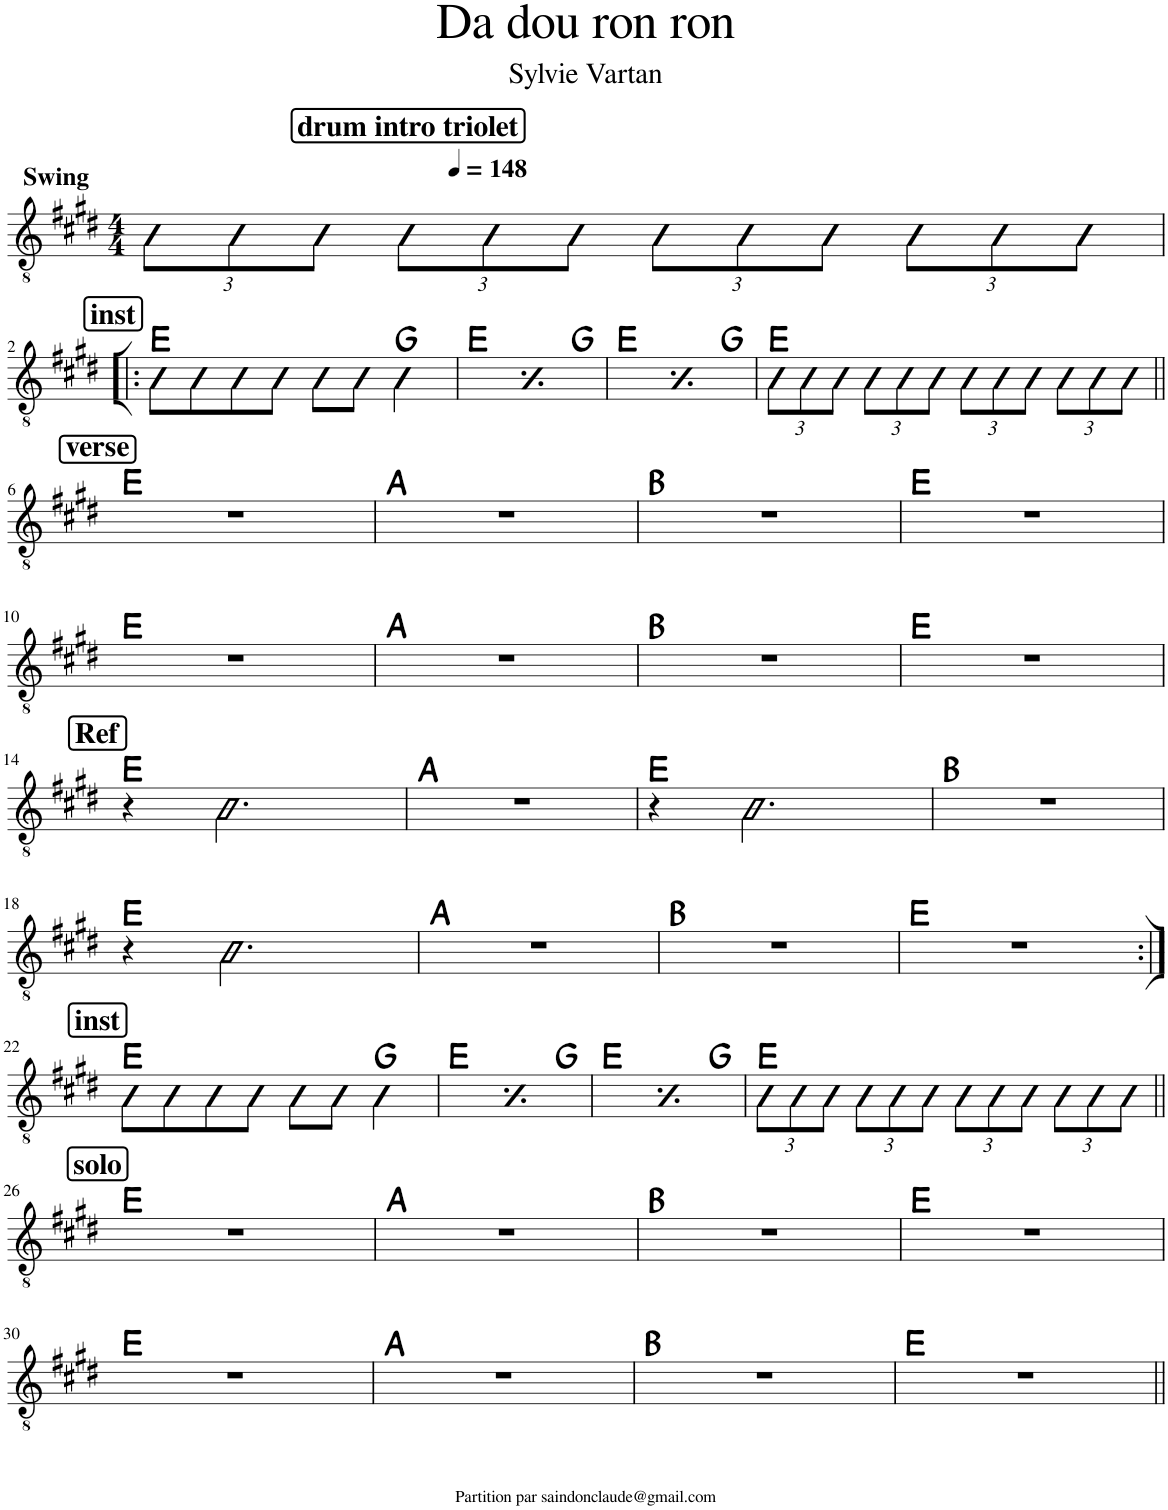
**kern	**harte
*part1	*part1
*staff1	*
*I"Classical Guitar	*
*I'Guit.	*
*clefGv2	*
*k[f#c#g#d#]	*
*M4/4	*
*MM148	*
*Xbrackettup	*
!!LO:REH:place=s1:a:B:rj:fs=14:t=drum intro triolet
=1	=1
!LO:TX:a:B:t=Swing	!
12E\L	.
12E\	.
12E\J	.
12E\L	.
12E\	.
12E\J	.
12E\L	.
12E\	.
12E\J	.
12E\L	.
12E\	.
12E\J	.
!!LO:LB:g=z
!!LO:REH:place=s1:a:B:rj:fs=14:t=inst
=2!|:	=2!|:
8E\L	E:maj
8E\	.
8E\	.
8E\J	.
8E\L	.
8E\J	.
4G#\	G:maj
!!LO:REH:place=s1:a:B:rj:fs=14:t=inst
=3	=3
8E\L	E:maj
8E\	.
8E\	.
8E\J	.
8E\L	.
8E\J	.
4G#\	G:maj
!!LO:REH:place=s1:a:B:rj:fs=14:t=inst
=4	=4
8E\L	E:maj
8E\	.
8E\	.
8E\J	.
8E\L	.
8E\J	.
4G#\	G:maj
=5	=5
12E\L	E:maj
12E\	.
12E\J	.
12E\L	.
12E\	.
12E\J	.
12E\L	.
12E\	.
12E\J	.
12E\L	.
12E\	.
12E\J	.
!!LO:LB:g=z
!!LO:REH:place=s1:a:B:rj:fs=14:t=verse
=6||	=6||
1r	E:maj
=7	=7
1r	A:maj
=8	=8
1r	B:maj
=9	=9
1r	E:maj
!!LO:LB:g=z
=10	=10
1r	E:maj
=11	=11
1r	A:maj
=12	=12
1r	B:maj
=13	=13
1r	E:maj
!!LO:LB:g=z
!!LO:REH:place=s1:a:B:rj:fs=14:t=Ref
=14	=14
4r	E:maj
2.E\	.
=15	=15
1r	A:maj
=16	=16
4r	E:maj
2.E\	.
=17	=17
1r	B:maj
!!LO:LB:g=z
=18	=18
4r	E:maj
2.E\	.
=19	=19
1r	A:maj
=20	=20
1r	B:maj
=21	=21
1r	E:maj
!!LO:LB:g=z
!!LO:REH:place=s1:a:B:rj:fs=14:t=inst
=22:|!	=22:|!
8E\L	E:maj
8E\	.
8E\	.
8E\J	.
8E\L	.
8E\J	.
4G#\	G:maj
!!LO:REH:place=s1:a:B:rj:fs=14:t=inst
=23	=23
8E\L	E:maj
8E\	.
8E\	.
8E\J	.
8E\L	.
8E\J	.
4G#\	G:maj
!!LO:REH:place=s1:a:B:rj:fs=14:t=inst
=24	=24
8E\L	E:maj
8E\	.
8E\	.
8E\J	.
8E\L	.
8E\J	.
4G#\	G:maj
=25	=25
12E\L	E:maj
12E\	.
12E\J	.
12E\L	.
12E\	.
12E\J	.
12E\L	.
12E\	.
12E\J	.
12E\L	.
12E\	.
12E\J	.
!!LO:LB:g=z
!!LO:REH:place=s1:a:B:rj:fs=14:t=solo
=26||	=26||
1r	E:maj
=27	=27
1r	A:maj
=28	=28
1r	B:maj
=29	=29
1r	E:maj
!!LO:LB:g=z
=30	=30
1r	E:maj
=31	=31
1r	A:maj
=32	=32
1r	B:maj
=33	=33
1r	E:maj
=||	=||
*-	*-
